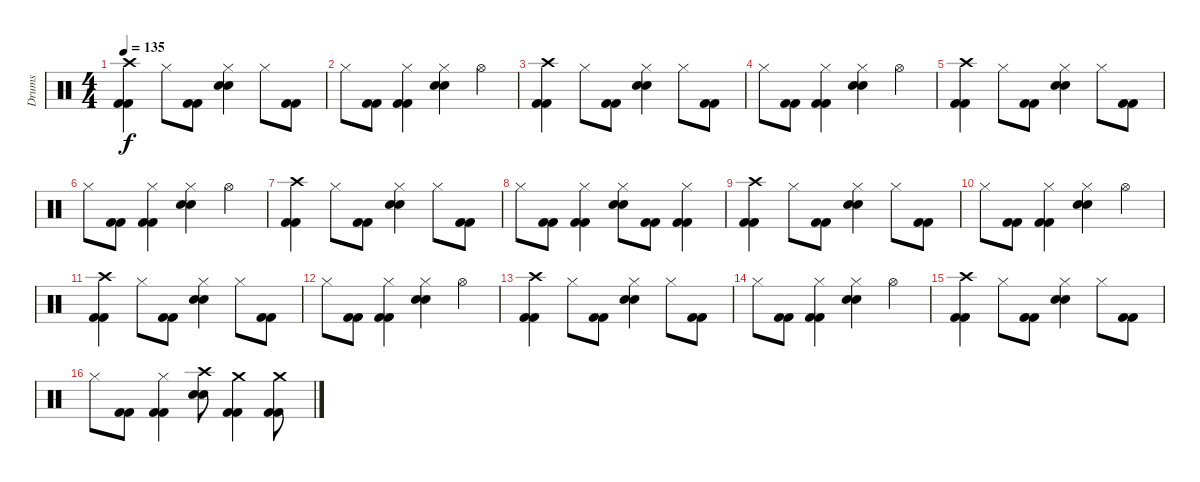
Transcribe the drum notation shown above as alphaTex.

\track ("Drums" "Drums") {instrument percussion}
\staff {score}
\articulation defaults
\ts (4 4)
\tempo 135
\clef neutral
\ks c
("Crash high (hit)" "Kick (hit) 2" "Kick (hit) 2").4{dy f} "Hi-Hat (closed)".8 ("Kick (hit) 2" "Kick (hit) 2").8 ("Hi-Hat (closed)" "Electric Snare (hit)" "Electric Snare (hit)").4 "Hi-Hat (closed)".8 ("Kick (hit) 2" "Kick (hit) 2").8 |
"Hi-Hat (closed)".8 ("Kick (hit) 2" "Kick (hit) 2").8 ("Hi-Hat (closed)" "Kick (hit) 2" "Kick (hit) 2").4 ("Hi-Hat (closed)" "Electric Snare (hit)" "Electric Snare (hit)").4 "Hi-Hat (open)".4 |
("Crash high (hit)" "Kick (hit) 2" "Kick (hit) 2").4 "Hi-Hat (closed)".8 ("Kick (hit) 2" "Kick (hit) 2").8 ("Hi-Hat (closed)" "Electric Snare (hit)" "Electric Snare (hit)").4 "Hi-Hat (closed)".8 ("Kick (hit) 2" "Kick (hit) 2").8 |
"Hi-Hat (closed)".8 ("Kick (hit) 2" "Kick (hit) 2").8 ("Hi-Hat (closed)" "Kick (hit) 2" "Kick (hit) 2").4 ("Hi-Hat (closed)" "Electric Snare (hit)" "Electric Snare (hit)").4 "Hi-Hat (open)".4 |
("Crash high (hit)" "Kick (hit) 2" "Kick (hit) 2").4 "Hi-Hat (closed)".8 ("Kick (hit) 2" "Kick (hit) 2").8 ("Hi-Hat (closed)" "Electric Snare (hit)" "Electric Snare (hit)").4 "Hi-Hat (closed)".8 ("Kick (hit) 2" "Kick (hit) 2").8 |
"Hi-Hat (closed)".8 ("Kick (hit) 2" "Kick (hit) 2").8 ("Hi-Hat (closed)" "Kick (hit) 2" "Kick (hit) 2").4 ("Hi-Hat (closed)" "Electric Snare (hit)" "Electric Snare (hit)").4 "Hi-Hat (open)".4 |
("Crash high (hit)" "Kick (hit) 2" "Kick (hit) 2").4 "Hi-Hat (closed)".8 ("Kick (hit) 2" "Kick (hit) 2").8 ("Hi-Hat (closed)" "Electric Snare (hit)" "Electric Snare (hit)").4 "Hi-Hat (closed)".8 ("Kick (hit) 2" "Kick (hit) 2").8 |
"Hi-Hat (closed)".8 ("Kick (hit) 2" "Kick (hit) 2").8 ("Hi-Hat (closed)" "Kick (hit) 2" "Kick (hit) 2").4 ("Hi-Hat (closed)" "Electric Snare (hit)" "Electric Snare (hit)").8 ("Kick (hit) 2" "Kick (hit) 2").8 ("Hi-Hat (closed)" "Kick (hit) 2" "Kick (hit) 2").4 |
("Crash high (hit)" "Kick (hit) 2" "Kick (hit) 2").4 "Hi-Hat (closed)".8 ("Kick (hit) 2" "Kick (hit) 2").8 ("Hi-Hat (closed)" "Electric Snare (hit)" "Electric Snare (hit)").4 "Hi-Hat (closed)".8 ("Kick (hit) 2" "Kick (hit) 2").8 |
"Hi-Hat (closed)".8 ("Kick (hit) 2" "Kick (hit) 2").8 ("Hi-Hat (closed)" "Kick (hit) 2" "Kick (hit) 2").4 ("Hi-Hat (closed)" "Electric Snare (hit)" "Electric Snare (hit)").4 "Hi-Hat (open)".4 |
("Crash high (hit)" "Kick (hit) 2" "Kick (hit) 2").4 "Hi-Hat (closed)".8 ("Kick (hit) 2" "Kick (hit) 2").8 ("Hi-Hat (closed)" "Electric Snare (hit)" "Electric Snare (hit)").4 "Hi-Hat (closed)".8 ("Kick (hit) 2" "Kick (hit) 2").8 |
"Hi-Hat (closed)".8 ("Kick (hit) 2" "Kick (hit) 2").8 ("Hi-Hat (closed)" "Kick (hit) 2" "Kick (hit) 2").4 ("Hi-Hat (closed)" "Electric Snare (hit)" "Electric Snare (hit)").4 "Hi-Hat (open)".4 |
("Crash high (hit)" "Kick (hit) 2" "Kick (hit) 2").4 "Hi-Hat (closed)".8 ("Kick (hit) 2" "Kick (hit) 2").8 ("Hi-Hat (closed)" "Electric Snare (hit)" "Electric Snare (hit)").4 "Hi-Hat (closed)".8 ("Kick (hit) 2" "Kick (hit) 2").8 |
"Hi-Hat (closed)".8 ("Kick (hit) 2" "Kick (hit) 2").8 ("Hi-Hat (closed)" "Kick (hit) 2" "Kick (hit) 2").4 ("Hi-Hat (closed)" "Electric Snare (hit)" "Electric Snare (hit)").4 "Hi-Hat (open)".4 |
("Crash high (hit)" "Kick (hit) 2" "Kick (hit) 2").4 "Hi-Hat (closed)".8 ("Kick (hit) 2" "Kick (hit) 2").8 ("Hi-Hat (closed)" "Electric Snare (hit)" "Electric Snare (hit)").4 "Hi-Hat (closed)".8 ("Kick (hit) 2" "Kick (hit) 2").8 |
"Hi-Hat (closed)".8 ("Kick (hit) 2" "Kick (hit) 2").8 ("Hi-Hat (closed)" "Kick (hit) 2" "Kick (hit) 2").4 ("Crash high (hit)" "Electric Snare (hit)" "Electric Snare (hit)").8 ("Crash medium (hit)" "Kick (hit) 2" "Kick (hit) 2").4 ("Crash medium (hit)" "Kick (hit) 2" "Kick (hit) 2").8
